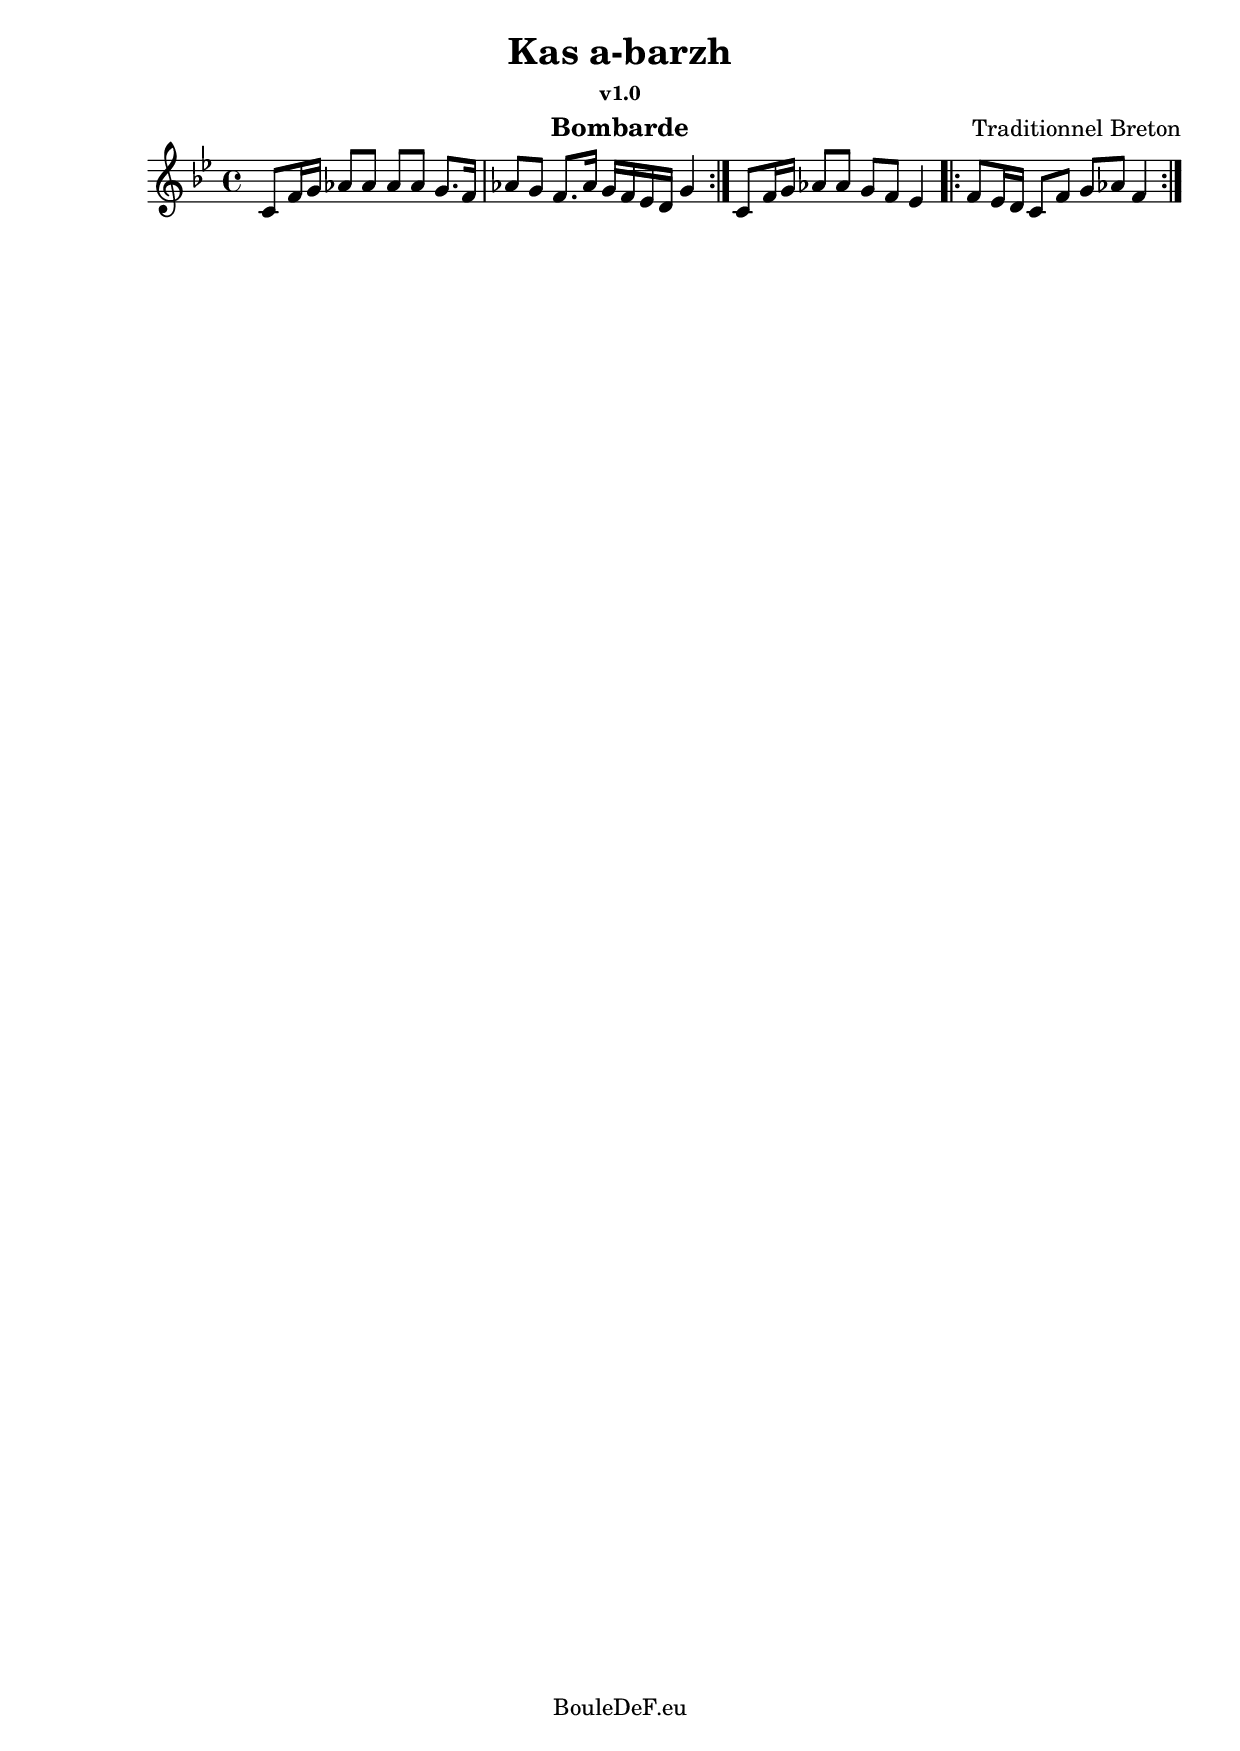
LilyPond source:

\version "2.16.0"
\include "italiano.ly"

\header {
	title = "Kas a-barzh"
	subsubtitle = "v1.0"
	composer = "Traditionnel Breton"
	instrument = "Bombarde"
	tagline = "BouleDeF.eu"
}

\score {
	\new Staff \relative sib {
		\clef treble
		\key sib \major
		\time 4/4

		\repeat volta 2 {
			do8 fa16 sol lab8 lab lab lab sol8. fa16
			| lab8 sol fa8. lab16 sol fa mib re sol4
		}
		| do,8 fa16 sol lab8 lab sol fa mib4
		\repeat volta 2 {
			fa8 mib16 re do8 fa sol lab fa4
		}
	}
}

